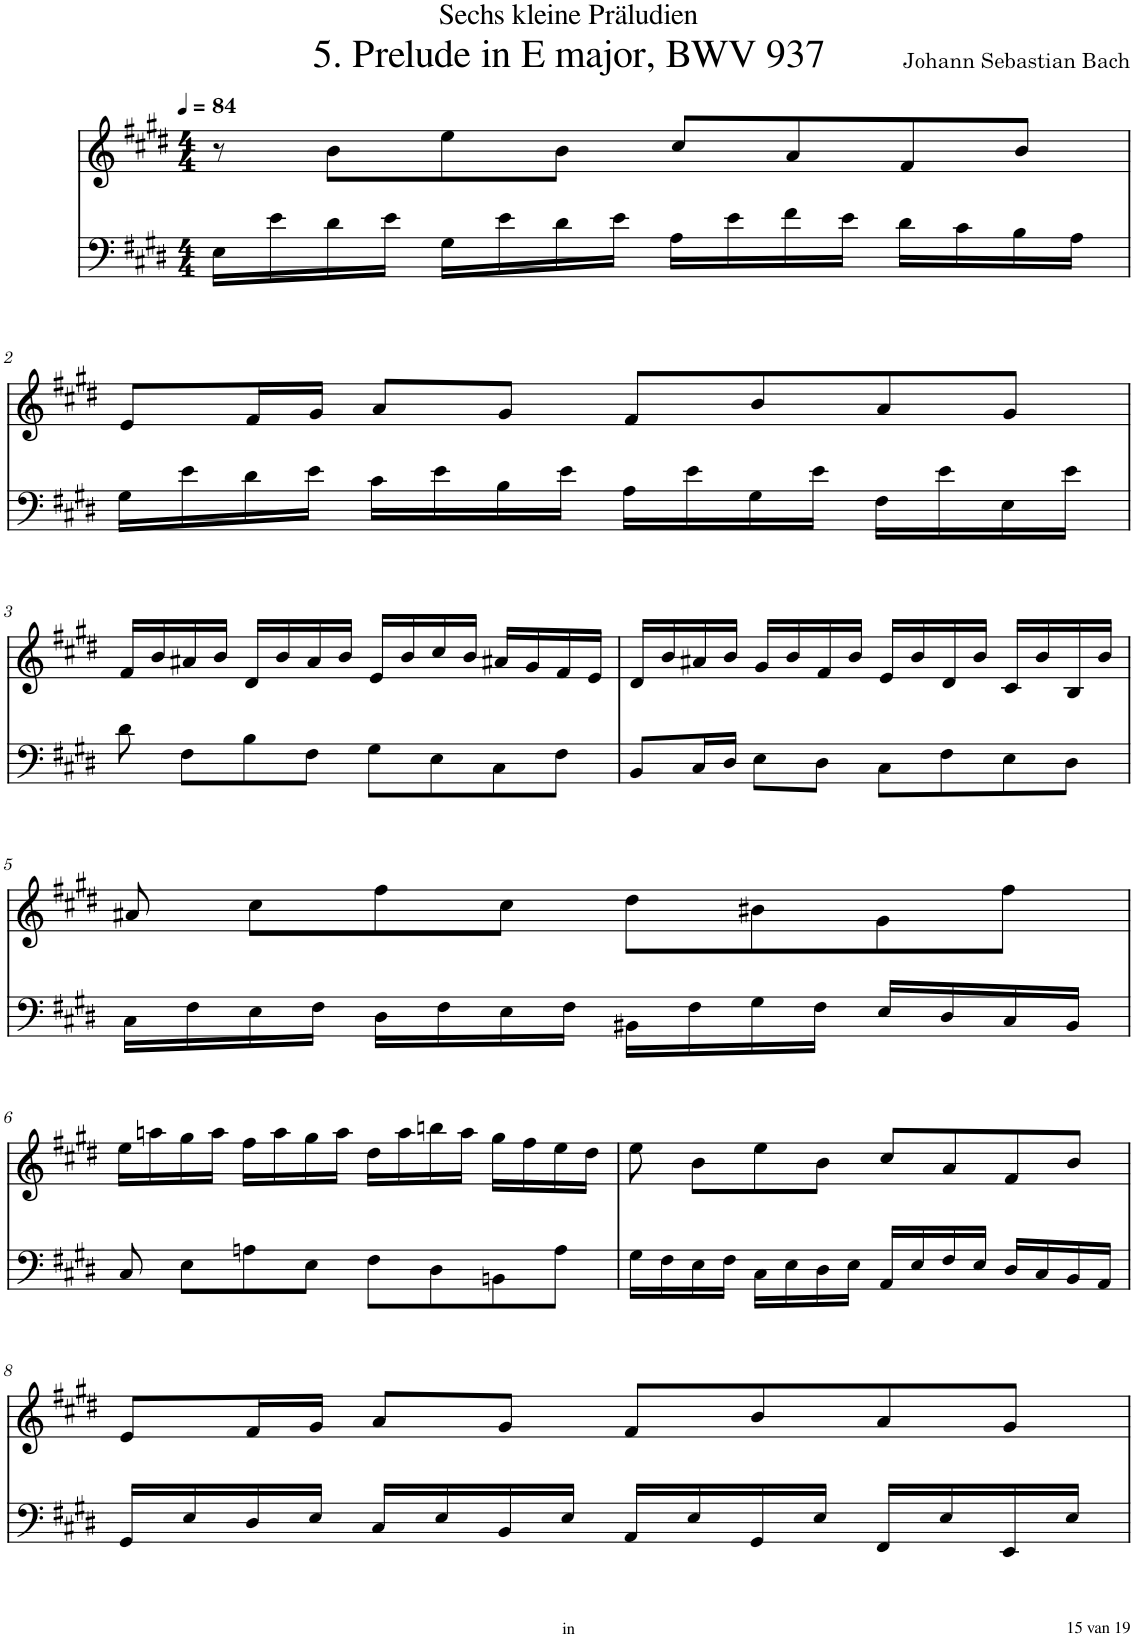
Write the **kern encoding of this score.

**kern	**kern
*part1	*part1
*staff2	*staff1
*I"Harpsichord	*
*I'Hch.	*
!!LO:PB:g=z
*stria5	*stria5
*clefF4	*clefG2
*k[f#c#g#d#]	*k[f#c#g#d#]
*M4/4	*M4/4
*MM84	*MM84
=1	=1
16E\LL	8r
16e\	.
16d#\	8b\L
16e\JJ	.
16G#\LL	8ee\
16e\	.
16d#\	8b\J
16e\JJ	.
16A\LL	8cc#/L
16e\	.
16f#\	8a/
16e\JJ	.
16d#\LL	8f#/
16c#\	.
16B\	8b/J
16A\JJ	.
!!LO:LB:g=z
=2	=2
16G#\LL	8e/L
16e\	.
16d#\	16f#/L
16e\JJ	16g#/JJ
16c#\LL	8a/L
16e\	.
16B\	8g#/J
16e\JJ	.
16A\LL	8f#/L
16e\	.
16G#\	8b/
16e\JJ	.
16F#\LL	8a/
16e\	.
16E\	8g#/J
16e\JJ	.
!!LO:LB:g=z
=3	=3
8d#\	16f#/LL
.	16b/
8F#\L	16a#X/
.	16b/JJ
8B\	16d#/LL
.	16b/
8F#\J	16a#/
.	16b/JJ
8G#\L	16e/LL
.	16b/
8E\	16cc#/
.	16b/JJ
8C#\	16a#X/LL
.	16g#/
8F#\J	16f#/
.	16e/JJ
=4	=4
8BB/L	16d#/LL
.	16b/
16C#/L	16a#X/
16D#/JJ	16b/JJ
8E\L	16g#/LL
.	16b/
8D#\J	16f#/
.	16b/JJ
8C#\L	16e/LL
.	16b/
8F#\	16d#/
.	16b/JJ
8E\	16c#/LL
.	16b/
8D#\J	16B/
.	16b/JJ
!!LO:LB:g=z
=5	=5
16C#\LL	8a#X/
16F#\	.
16E\	8cc#\L
16F#\JJ	.
16D#\LL	8ff#\
16F#\	.
16E\	8cc#\J
16F#\JJ	.
16BB#X\LL	8dd#\L
16F#\	.
16G#\	8b#X\
16F#\JJ	.
16E/LL	8g#\
16D#/	.
16C#/	8ff#\J
16BB#/JJ	.
!!LO:LB:g=z
=6	=6
8C#/	16ee\LL
.	16aan\
8E\L	16gg#\
.	16aa\JJ
8An\	16ff#\LL
.	16aa\
8E\J	16gg#\
.	16aa\JJ
8F#\L	16dd#\LL
.	16aa\
8D#\	16bbn\
.	16aa\JJ
8BBn\	16gg#\LL
.	16ff#\
8A\J	16ee\
.	16dd#\JJ
=7	=7
16G#\LL	8ee\
16F#\	.
16E\	8b\L
16F#\JJ	.
16C#\LL	8ee\
16E\	.
16D#\	8b\J
16E\JJ	.
16AA/LL	8cc#/L
16E/	.
16F#/	8a/
16E/JJ	.
16D#/LL	8f#/
16C#/	.
16BB/	8b/J
16AA/JJ	.
!!LO:LB:g=z
=8	=8
16GG#/LL	8e/L
16E/	.
16D#/	16f#/L
16E/JJ	16g#/JJ
16C#/LL	8a/L
16E/	.
16BB/	8g#/J
16E/JJ	.
16AA/LL	8f#/L
16E/	.
16GG#/	8b/
16E/JJ	.
16FF#/LL	8a/
16E/	.
16EE/	8g#/J
16E/JJ	.
=	=
*-	*-
